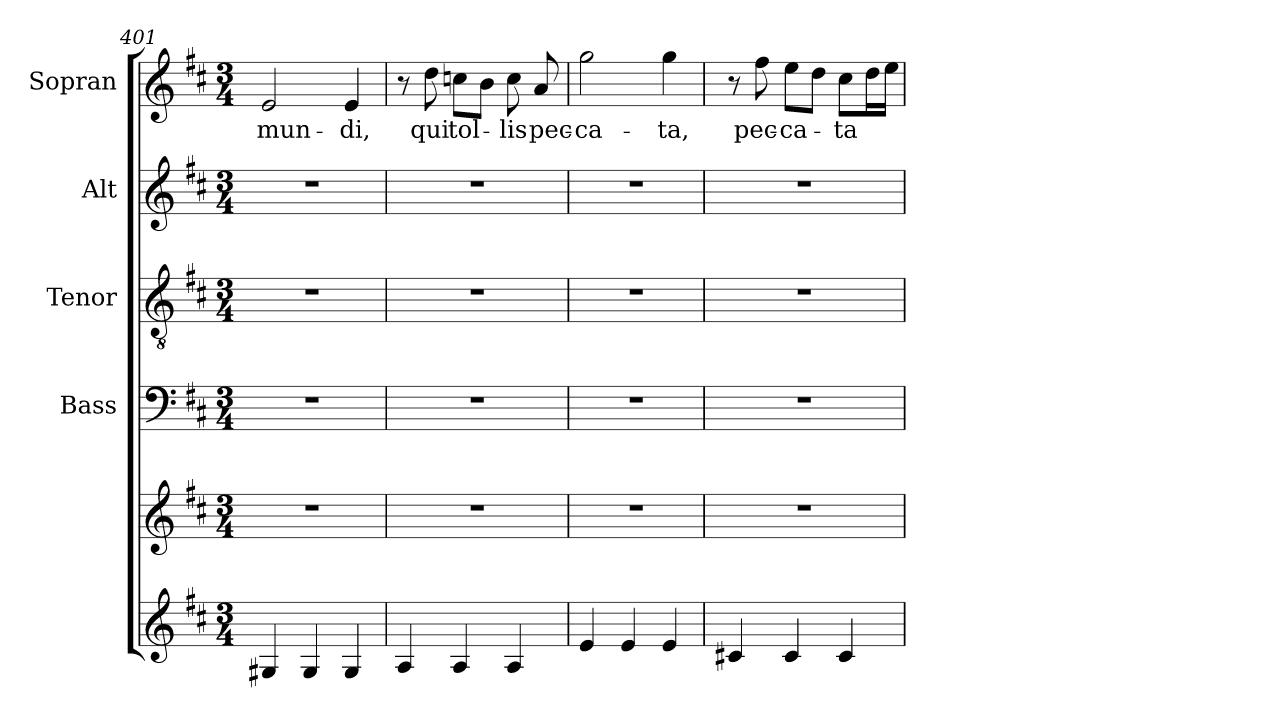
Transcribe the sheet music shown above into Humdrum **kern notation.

**kern	**kern	**kern	**kern	**kern	**kern	**text
*part5	*part5	*part4	*part3	*part2	*part1	*part1
*staff6	*staff5	*staff4	*staff3	*staff2	*staff1	*staff1
*	*	*I"Bass	*I"Tenor	*I"Alt	*I"Sopran	*
*	*	*I'B.	*I'T.	*I'A.	*I'S.	*
*clefG2	*clefG2	*clefF4	*clefGv2	*clefG2	*clefG2	*
*k[f#c#]	*k[f#c#]	*k[f#c#]	*k[f#c#]	*k[f#c#]	*k[f#c#]	*
*D:	*D:	*D:	*D:	*D:	*D:	*
*M3/4	*M3/4	*M3/4	*M3/4	*M3/4	*M3/4	*
=401	=401	=401	=401	=401	=401	=401
!	!	!	!	!	!	!LO:LY:b
4G#X/	2.r	2.r	2.r	2.r	2e/	mun-
4G#/	.	.	.	.	.	.
!	!	!	!	!	!	!LO:LY:b
4G#/	.	.	.	.	4e/	-di,
=402	=402	=402	=402	=402	=402	=402
4A/	2.r	2.r	2.r	2.r	8r	.
!	!	!	!	!	!	!LO:LY:b
.	.	.	.	.	8dd\	qui
!	!	!	!	!	!	!LO:LY:b
4A/	.	.	.	.	8ccn\L	tol-
.	.	.	.	.	8b\J	.
!	!	!	!	!	!	!LO:LY:b
4A/	.	.	.	.	8cc\	-lis
!	!	!	!	!	!	!LO:LY:b
.	.	.	.	.	8a/	pec-
=403	=403	=403	=403	=403	=403	=403
!	!	!	!	!	!	!LO:LY:b
4e/	2.r	2.r	2.r	2.r	2gg\	-ca-
4e/	.	.	.	.	.	.
!	!	!	!	!	!	!LO:LY:b
4e/	.	.	.	.	4gg\	-ta,
!!LO:LB:g=z
=404	=404	=404	=404	=404	=404	=404
4c#X/	2.r	2.r	2.r	2.r	8r	.
!	!	!	!	!	!	!LO:LY:b
.	.	.	.	.	8ff#\	pec-
!	!	!	!	!	!	!LO:LY:b
4c#/	.	.	.	.	8ee\L	-ca-
.	.	.	.	.	8dd\J	.
!	!	!	!	!	!	!LO:LY:b
4c#/	.	.	.	.	8cc#\L	-ta
.	.	.	.	.	16dd\L	.
.	.	.	.	.	16ee\JJ	.
=	=	=	=	=	=	=
*-	*-	*-	*-	*-	*-	*-
